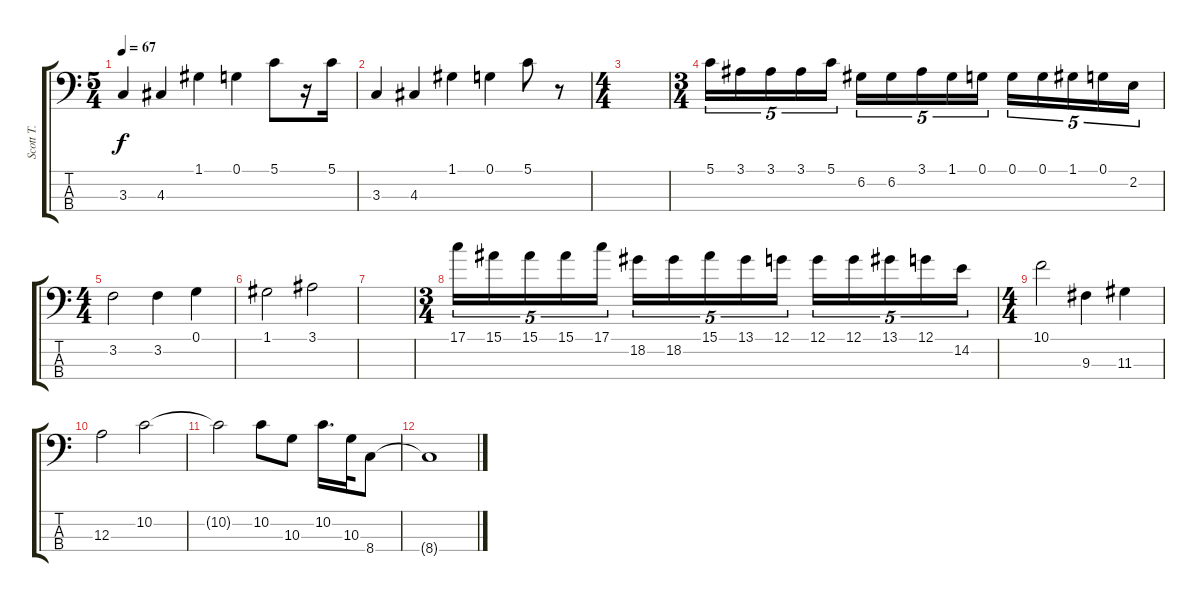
\track ("Scott T." "Scott T.") {instrument electricbassfinger}
\staff {score tabs}
\tuning (G2 D2 A1 E1) {hide}
\ts (5 4)
\tempo 67
\clef f4
\ks c
3.3.4{dy f} 4.3.4 1.1.4 0.1.4 5.1.8 r.16 5.1.16 |
3.3.4 4.3.4 1.1.4 0.1.4 5.1.8 r.8 |
\ts (4 4)
|
\ts (3 4)
5.1.16{tu (5 4)} 3.1.16{tu (5 4)} 3.1.16{tu (5 4)} 3.1.16{tu (5 4)} 5.1.16{tu (5 4)} 6.2.16{tu (5 4)} 6.2.16{tu (5 4)} 3.1.16{tu (5 4)} 1.1.16{tu (5 4)} 0.1.16{tu (5 4)} 0.1.16{tu (5 4)} 0.1.16{tu (5 4)} 1.1.16{tu (5 4)} 0.1.16{tu (5 4)} 2.2.16{tu (5 4)} |
\ts (4 4)
3.2.2 3.2.4 0.1.4 |
1.1.2 3.1.2 |
|
\ts (3 4)
17.1.16{tu (5 4)} 15.1.16{tu (5 4)} 15.1.16{tu (5 4)} 15.1.16{tu (5 4)} 17.1.16{tu (5 4)} 18.2.16{tu (5 4)} 18.2.16{tu (5 4)} 15.1.16{tu (5 4)} 13.1.16{tu (5 4)} 12.1.16{tu (5 4)} 12.1.16{tu (5 4)} 12.1.16{tu (5 4)} 13.1.16{tu (5 4)} 12.1.16{tu (5 4)} 14.2.16{tu (5 4)} |
\ts (4 4)
10.1.2 9.3.4 11.3.4 |
12.3.2 10.2.2 |
10.2{t}.2 10.2.8 10.3.8 10.2.16{d} 10.3.32 8.4.8 |
8.4{t}.1
